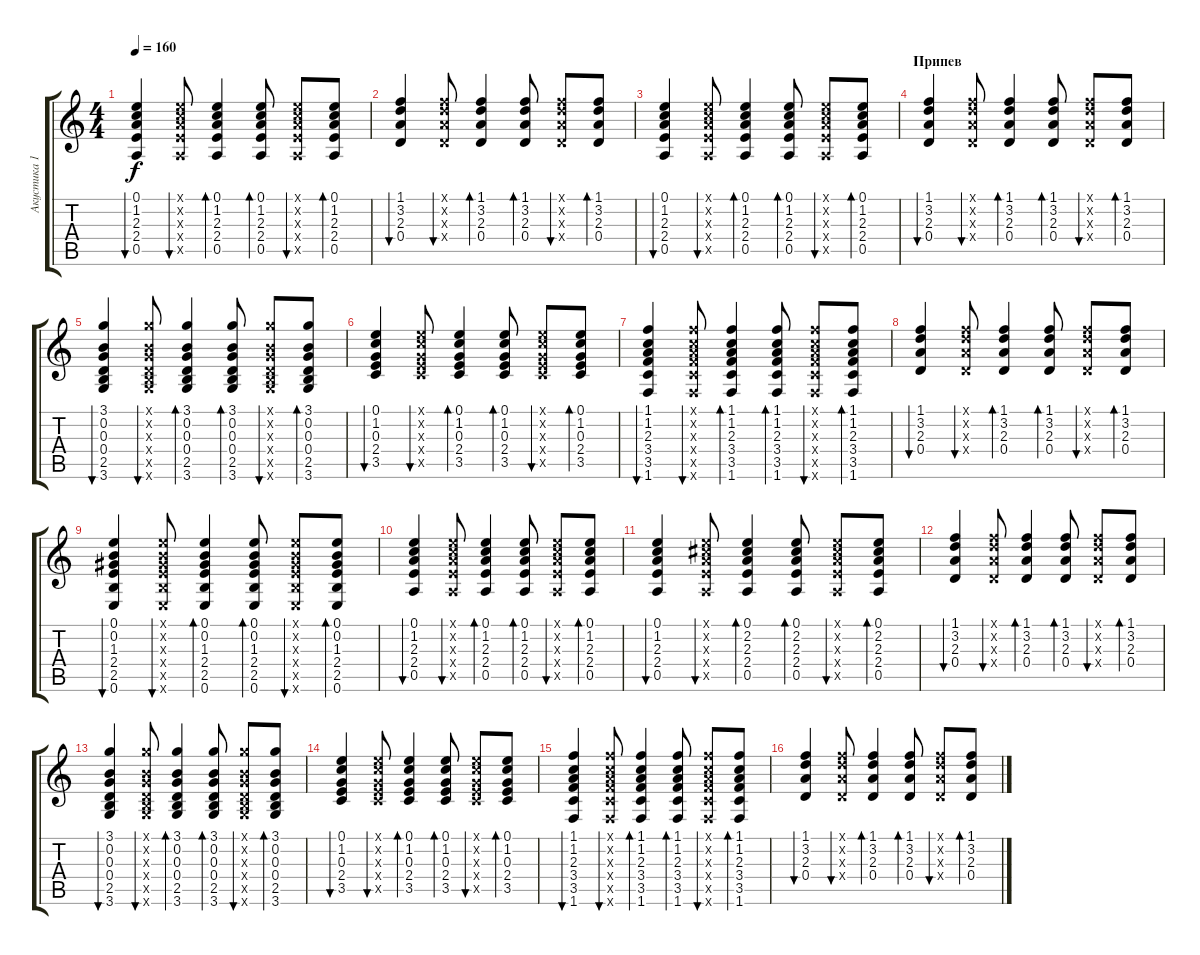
\track ("Акустика 1" "Акустика 1") {instrument acousticguitarsteel}
\staff {score tabs}
\tuning (E4 B3 G3 D3 A2 E2) {hide}
\ts (4 4)
\tempo 160
\clef g2
\ks c
(0.1 1.2 2.3 2.4 0.5).4{bu 60 dy f} (0.1{x} 1.2{x} 2.3{x} 2.4{x} 0.5{x}).8{bu 60} (0.1 1.2 2.3 2.4 0.5).4{bd 60} (0.1 1.2 2.3 2.4 0.5).8{bd 60} (0.1{x} 1.2{x} 2.3{x} 2.4{x} 0.5{x}).8{bu 60} (0.1 1.2 2.3 2.4 0.5).8{bd 60} |
(1.1 3.2 2.3 0.4).4{bu 60} (1.1{x} 3.2{x} 2.3{x} 0.4{x}).8{bu 60} (1.1 3.2 2.3 0.4).4{bd 60} (1.1 3.2 2.3 0.4).8{bd 60} (1.1{x} 3.2{x} 2.3{x} 0.4{x}).8{bu 60} (1.1 3.2 2.3 0.4).8{bd 60} |
(0.1 1.2 2.3 2.4 0.5).4{bu 60} (0.1{x} 1.2{x} 2.3{x} 2.4{x} 0.5{x}).8{bu 60} (0.1 1.2 2.3 2.4 0.5).4{bd 60} (0.1 1.2 2.3 2.4 0.5).8{bd 60} (0.1{x} 1.2{x} 2.3{x} 2.4{x} 0.5{x}).8{bu 60} (0.1 1.2 2.3 2.4 0.5).8{bd 60} |
\section ("" "Припев")
(1.1 3.2 2.3 0.4).4{bu 60} (1.1{x} 3.2{x} 2.3{x} 0.4{x}).8{bu 60} (1.1 3.2 2.3 0.4).4{bd 60} (1.1 3.2 2.3 0.4).8{bd 60} (1.1{x} 3.2{x} 2.3{x} 0.4{x}).8{bu 60} (1.1 3.2 2.3 0.4).8{bd 60} |
(3.1 0.2 0.3 0.4 2.5 3.6).4{bu 60} (3.1{x} 0.2{x} 0.3{x} 0.4{x} 2.5{x} 3.6{x}).8{bu 60} (3.1 0.2 0.3 0.4 2.5 3.6).4{bd 60} (3.1 0.2 0.3 0.4 2.5 3.6).8{bd 60} (3.1{x} 0.2{x} 0.3{x} 0.4{x} 2.5{x} 3.6{x}).8{bu 60} (3.1 0.2 0.3 0.4 2.5 3.6).8{bd 60} |
(0.1 1.2 0.3 2.4 3.5).4{bu 60} (0.1{x} 1.2{x} 0.3{x} 2.4{x} 3.5{x}).8{bu 60} (0.1 1.2 0.3 2.4 3.5).4{bd 60} (0.1 1.2 0.3 2.4 3.5).8{bd 60} (0.1{x} 1.2{x} 0.3{x} 2.4{x} 3.5{x}).8{bu 60} (0.1 1.2 0.3 2.4 3.5).8{bd 60} |
(1.1 1.2 2.3 3.4 3.5 1.6).4{bu 60} (1.1{x} 1.2{x} 2.3{x} 3.4{x} 3.5{x} 1.6{x}).8{bu 60} (1.1 1.2 2.3 3.4 3.5 1.6).4{bd 60} (1.1 1.2 2.3 3.4 3.5 1.6).8{bd 60} (1.1{x} 1.2{x} 2.3{x} 3.4{x} 3.5{x} 1.6{x}).8{bu 60} (1.1 1.2 2.3 3.4 3.5 1.6).8{bd 60} |
(1.1 3.2 2.3 0.4).4{bu 60} (1.1{x} 3.2{x} 2.3{x} 0.4{x}).8{bu 60} (1.1 3.2 2.3 0.4).4{bd 60} (1.1 3.2 2.3 0.4).8{bd 60} (1.1{x} 3.2{x} 2.3{x} 0.4{x}).8{bu 60} (1.1 3.2 2.3 0.4).8{bd 60} |
(0.1 0.2 1.3 2.4 2.5 0.6).4{bu 60} (0.1{x} 0.2{x} 1.3{x} 2.4{x} 2.5{x} 0.6{x}).8{bu 60} (0.1 0.2 1.3 2.4 2.5 0.6).4{bd 60} (0.1 0.2 1.3 2.4 2.5 0.6).8{bd 60} (0.1{x} 0.2{x} 1.3{x} 2.4{x} 2.5{x} 0.6{x}).8{bu 60} (0.1 0.2 1.3 2.4 2.5 0.6).8{bd 60} |
(0.1 1.2 2.3 2.4 0.5).4{bu 60} (0.1{x} 1.2{x} 2.3{x} 2.4{x} 0.5{x}).8{bu 60} (0.1 1.2 2.3 2.4 0.5).4{bd 60} (0.1 1.2 2.3 2.4 0.5).8{bd 60} (0.1{x} 1.2{x} 2.3{x} 2.4{x} 0.5{x}).8{bu 60} (0.1 1.2 2.3 2.4 0.5).8{bd 60} |
(0.1 1.2 2.3 2.4 0.5).4{bu 60} (0.1{x} 2.2{x} 2.3{x} 2.4{x} 0.5{x}).8{bu 60} (0.1 2.2 2.3 2.4 0.5).4{bd 60} (0.1 2.2 2.3 2.4 0.5).8{bd 60} (0.1{x} 2.2{x} 2.3{x} 2.4{x} 0.5{x}).8{bu 60} (0.1 2.2 2.3 2.4 0.5).8{bd 60} |
(1.1 3.2 2.3 0.4).4{bu 60} (1.1{x} 3.2{x} 2.3{x} 0.4{x}).8{bu 60} (1.1 3.2 2.3 0.4).4{bd 60} (1.1 3.2 2.3 0.4).8{bd 60} (1.1{x} 3.2{x} 2.3{x} 0.4{x}).8{bu 60} (1.1 3.2 2.3 0.4).8{bd 60} |
(3.1 0.2 0.3 0.4 2.5 3.6).4{bu 60} (3.1{x} 0.2{x} 0.3{x} 0.4{x} 2.5{x} 3.6{x}).8{bu 60} (3.1 0.2 0.3 0.4 2.5 3.6).4{bd 60} (3.1 0.2 0.3 0.4 2.5 3.6).8{bd 60} (3.1{x} 0.2{x} 0.3{x} 0.4{x} 2.5{x} 3.6{x}).8{bu 60} (3.1 0.2 0.3 0.4 2.5 3.6).8{bd 60} |
(0.1 1.2 0.3 2.4 3.5).4{bu 60} (0.1{x} 1.2{x} 0.3{x} 2.4{x} 3.5{x}).8{bu 60} (0.1 1.2 0.3 2.4 3.5).4{bd 60} (0.1 1.2 0.3 2.4 3.5).8{bd 60} (0.1{x} 1.2{x} 0.3{x} 2.4{x} 3.5{x}).8{bu 60} (0.1 1.2 0.3 2.4 3.5).8{bd 60} |
(1.1 1.2 2.3 3.4 3.5 1.6).4{bu 60} (1.1{x} 1.2{x} 2.3{x} 3.4{x} 3.5{x} 1.6{x}).8{bu 60} (1.1 1.2 2.3 3.4 3.5 1.6).4{bd 60} (1.1 1.2 2.3 3.4 3.5 1.6).8{bd 60} (1.1{x} 1.2{x} 2.3{x} 3.4{x} 3.5{x} 1.6{x}).8{bu 60} (1.1 1.2 2.3 3.4 3.5 1.6).8{bd 60} |
(1.1 3.2 2.3 0.4).4{bu 60} (1.1{x} 3.2{x} 2.3{x} 0.4{x}).8{bu 60} (1.1 3.2 2.3 0.4).4{bd 60} (1.1 3.2 2.3 0.4).8{bd 60} (1.1{x} 3.2{x} 2.3{x} 0.4{x}).8{bu 60} (1.1 3.2 2.3 0.4).8{bd 60}
